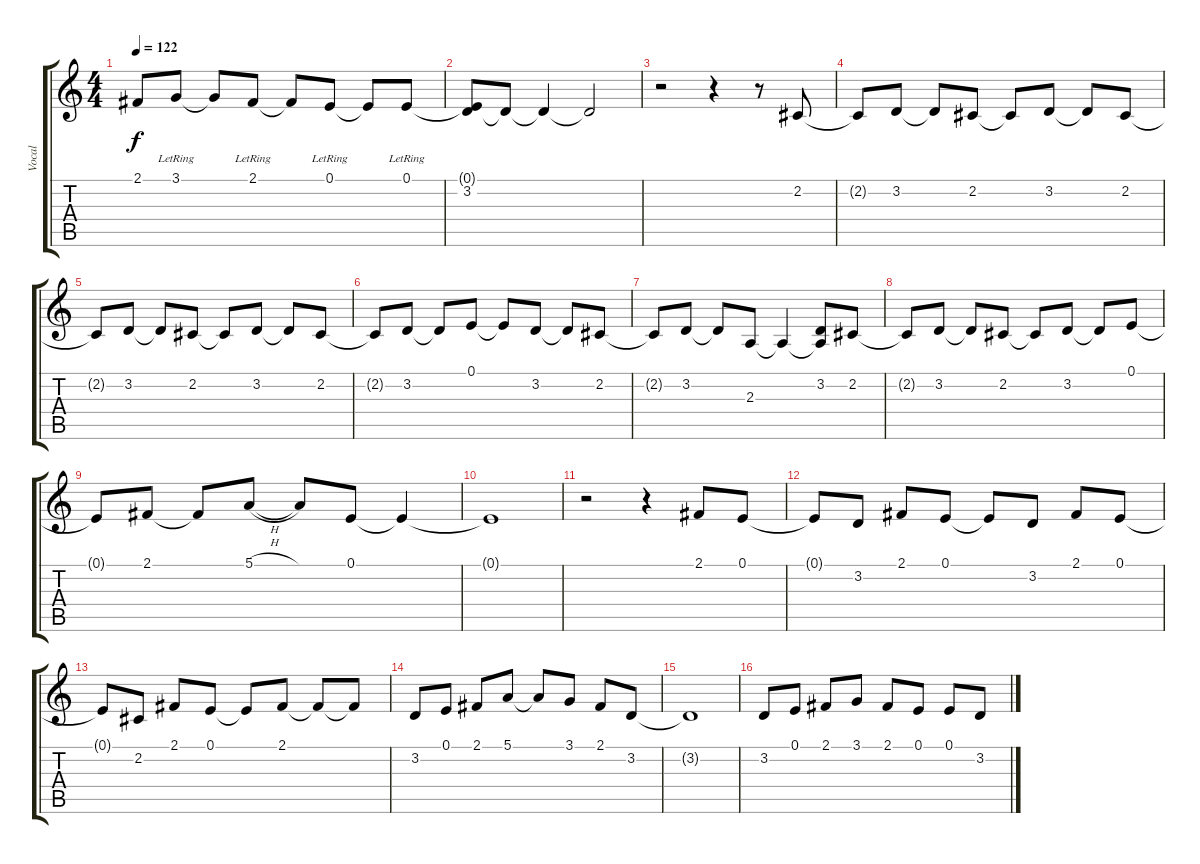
\track ("Vocal" "Vocal") {instrument harmonica}
\staff {score tabs}
\tuning (E4 B3 G3 D3 A2 E2) {hide}
\ts (4 4)
\tempo 122
\clef g2
\ks c
2.1{t}.8{dy f} 3.1{lr}.8 3.1{t}.8 2.1{lr}.8 2.1{t}.8 0.1{lr}.8 0.1{t}.8 0.1{lr}.8 |
(0.1{t} 3.2).8 3.2{t}.8 3.2{t}.4 3.2{t}.2 |
r.2 r.4 r.8 2.2.8 |
2.2{t}.8 3.2.8 3.2{t}.8 2.2.8 2.2{t}.8 3.2.8 3.2{t}.8 2.2.8 |
2.2{t}.8 3.2.8 3.2{t}.8 2.2.8 2.2{t}.8 3.2.8 3.2{t}.8 2.2.8 |
2.2{t}.8 3.2.8 3.2{t}.8 0.1.8 0.1{t}.8 3.2.8 3.2{t}.8 2.2.8 |
2.2{t}.8 3.2.8 3.2{t}.8 2.3.8 2.3{t}.4 (3.2 2.3{t}).8 2.2.8 |
2.2{t}.8 3.2.8 3.2{t}.8 2.2.8 2.2{t}.8 3.2.8 3.2{t}.8 0.1.8 |
0.1{t}.8 2.1.8 2.1{t}.8 5.1{h}.8 5.1{t}.8 0.1.8 0.1{t}.4 |
0.1{t}.1 |
r.2 r.4 2.1.8 0.1.8 |
0.1{t}.8 3.2.8 2.1.8 0.1.8 0.1{t}.8 3.2.8 2.1.8 0.1.8 |
0.1{t}.8 2.2.8 2.1.8 0.1.8 0.1{t}.8 2.1.8 2.1{t}.8 2.1{t}.8 |
3.2.8 0.1.8 2.1.8 5.1.8 5.1{t}.8 3.1.8 2.1.8 3.2.8 |
3.2{t}.1 |
3.2.8 0.1.8 2.1.8 3.1.8 2.1.8 0.1.8 0.1.8 3.2.8
